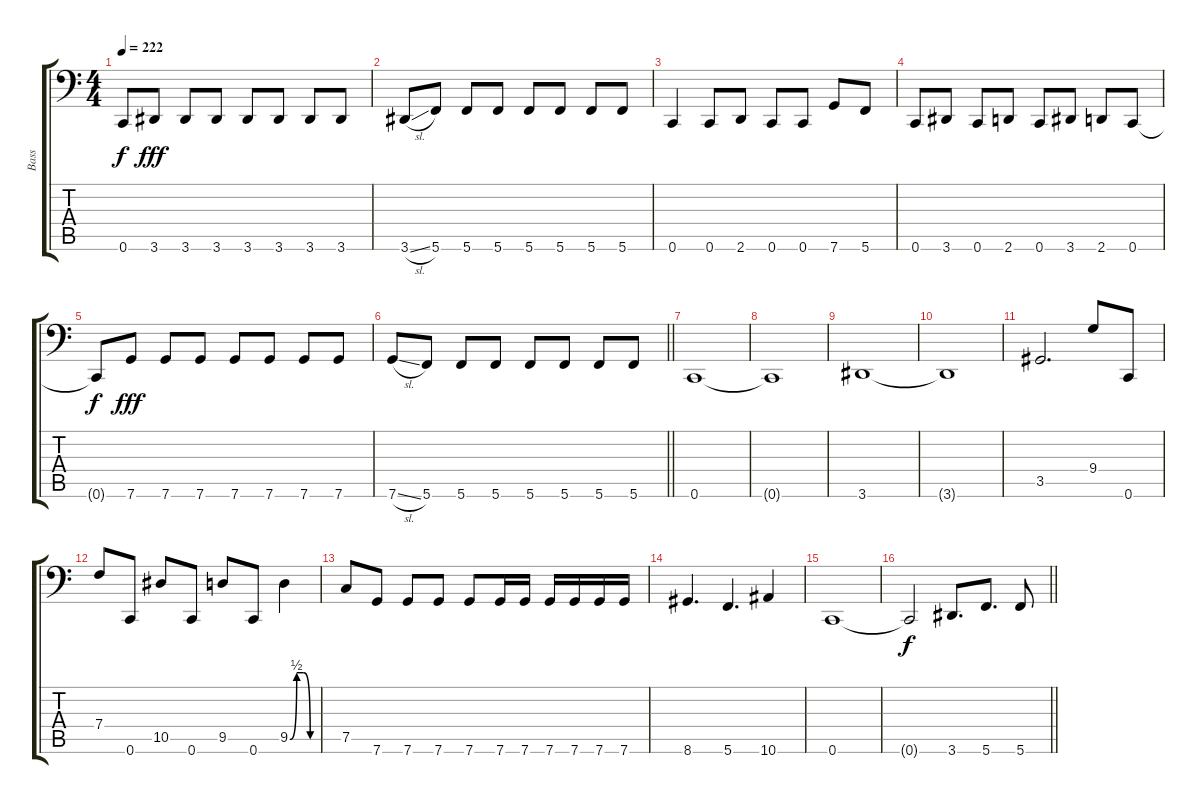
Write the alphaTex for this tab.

\track ("Bass" "Bass") {instrument electricbasspick}
\staff {score tabs}
\tuning (C3 G2 Eb2 Bb1 F1 C1) {hide}
\ts (4 4)
\tempo 222
\clef f4
\ks c
0.6{t}.8{dy f} 3.6.8{dy fff} 3.6.8 3.6.8 3.6.8 3.6.8 3.6.8 3.6.8 |
3.6{sl}.8 5.6.8 5.6.8 5.6.8 5.6.8 5.6.8 5.6.8 5.6.8 |
0.6.4 0.6.8 2.6.8 0.6.8 0.6.8 7.6.8 5.6.8 |
0.6.8 3.6.8 0.6.8 2.6.8 0.6.8 3.6.8 2.6.8 0.6.8 |
0.6{t}.8{dy f} 7.6.8{dy fff} 7.6.8 7.6.8 7.6.8 7.6.8 7.6.8 7.6.8 |
\barLineRight lightlight
7.6{sl}.8 5.6.8 5.6.8 5.6.8 5.6.8 5.6.8 5.6.8 5.6.8 |
0.6.1 |
0.6{t}.1 |
3.6.1 |
3.6{t}.1 |
3.5.2{d} 9.4.8 0.6.8 |
7.4.8 0.6.8 10.5.8 0.6.8 9.5.8 0.6.8 9.5{be (custom 0 0 15 2 30 2 45 0 60 0)}.4 |
7.5.8 7.6.8 7.6.8 7.6.8 7.6.8 7.6.16 7.6.16 7.6.16 7.6.16 7.6.16 7.6.16 |
8.6.4{d} 5.6.4{d} 10.6.4 |
0.6.1 |
\barLineRight lightlight
0.6{t}.2{dy f} 3.6.8{d} 5.6.8{d} 5.6.8
